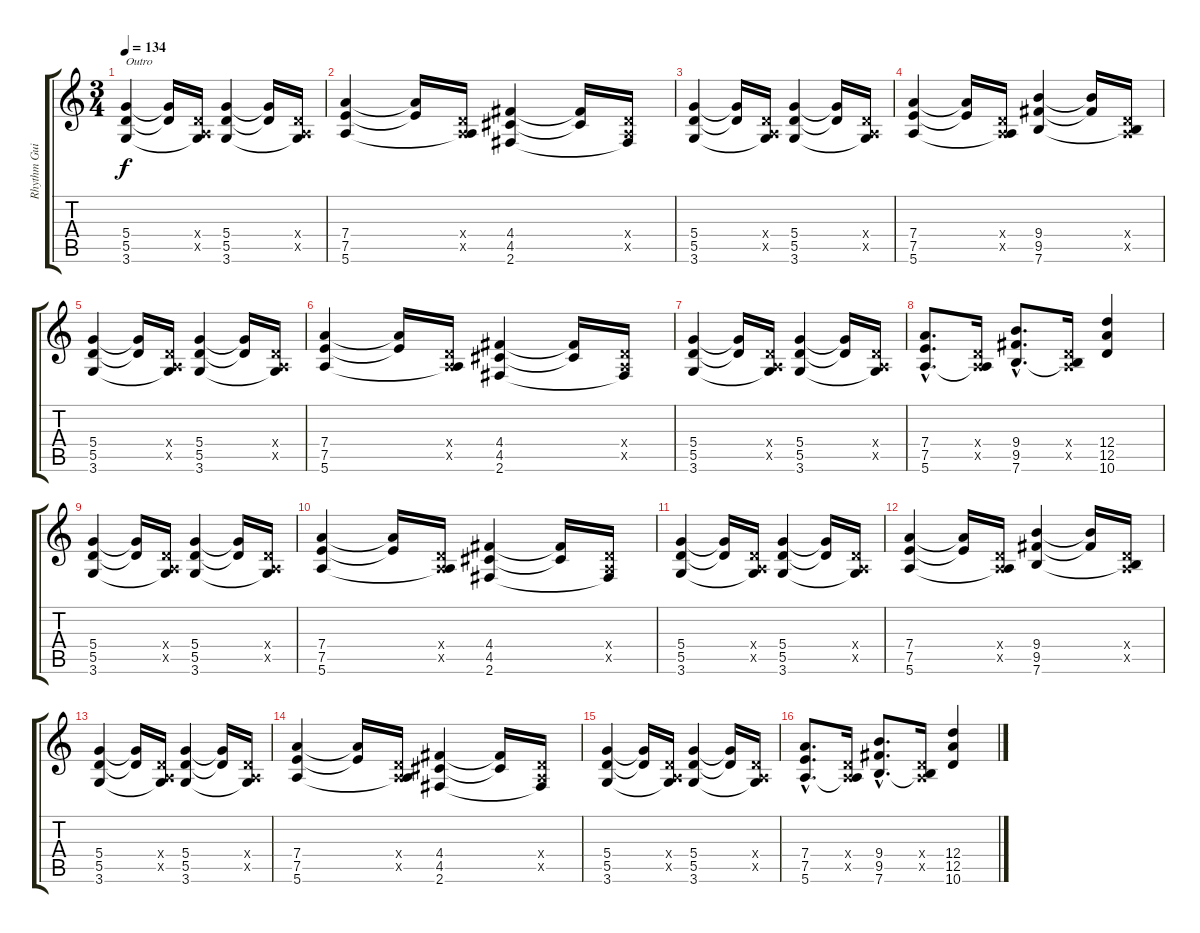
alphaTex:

\track ("Rhythm Guitar 1" "Rhythm Gui") {instrument distortionguitar}
\staff {score tabs}
\tuning (E4 B3 G3 D3 A2 E2) {hide}
\ts (3 4)
\tempo 134
\clef g2
\ks c
(5.4 5.5 3.6).4{txt "Outro" dy f} (5.4{t} 5.5{t}).16 (0.4{x} 0.5{x} 3.6{t}).16 (5.4 5.5 3.6).4 (5.4{t} 5.5{t}).16 (0.4{x} 0.5{x} 3.6{t}).16 |
(7.4 7.5 5.6).4 (7.4{t} 7.5{t}).16 (0.4{x} 0.5{x} 5.6{t}).16 (4.4 4.5 2.6).4 (4.4{t} 4.5{t}).16 (0.4{x} 0.5{x} 2.6{t}).16 |
(5.4 5.5 3.6).4 (5.4{t} 5.5{t}).16 (0.4{x} 0.5{x} 3.6{t}).16 (5.4 5.5 3.6).4 (5.4{t} 5.5{t}).16 (0.4{x} 0.5{x} 3.6{t}).16 |
(7.4 7.5 5.6).4 (7.4{t} 7.5{t}).16 (0.4{x} 0.5{x} 5.6{t}).16 (9.4 9.5 7.6).4 (9.4{t} 9.5{t}).16 (0.4{x} 0.5{x} 7.6{t}).16 |
(5.4 5.5 3.6).4 (5.4{t} 5.5{t}).16 (0.4{x} 0.5{x} 3.6{t}).16 (5.4 5.5 3.6).4 (5.4{t} 5.5{t}).16 (0.4{x} 0.5{x} 3.6{t}).16 |
(7.4 7.5 5.6).4 (7.4{t} 7.5{t}).16 (0.4{x} 0.5{x} 5.6{t}).16 (4.4 4.5 2.6).4 (4.4{t} 4.5{t}).16 (0.4{x} 0.5{x} 2.6{t}).16 |
(5.4 5.5 3.6).4 (5.4{t} 5.5{t}).16 (0.4{x} 0.5{x} 3.6{t}).16 (5.4 5.5 3.6).4 (5.4{t} 5.5{t}).16 (0.4{x} 0.5{x} 3.6{t}).16 |
(7.4{hac} 7.5{hac} 5.6{hac}).8{d} (0.4{x} 0.5{x} 5.6{t}).16 (9.4{hac} 9.5{hac} 7.6{hac}).8{d} (0.4{x} 0.5{x} 7.6{t}).16 (12.4 12.5 10.6).4 |
(5.4 5.5 3.6).4 (5.4{t} 5.5{t}).16 (0.4{x} 0.5{x} 3.6{t}).16 (5.4 5.5 3.6).4 (5.4{t} 5.5{t}).16 (0.4{x} 0.5{x} 3.6{t}).16 |
(7.4 7.5 5.6).4 (7.4{t} 7.5{t}).16 (0.4{x} 0.5{x} 5.6{t}).16 (4.4 4.5 2.6).4 (4.4{t} 4.5{t}).16 (0.4{x} 0.5{x} 2.6{t}).16 |
(5.4 5.5 3.6).4 (5.4{t} 5.5{t}).16 (0.4{x} 0.5{x} 3.6{t}).16 (5.4 5.5 3.6).4 (5.4{t} 5.5{t}).16 (0.4{x} 0.5{x} 3.6{t}).16 |
(7.4 7.5 5.6).4 (7.4{t} 7.5{t}).16 (0.4{x} 0.5{x} 5.6{t}).16 (9.4 9.5 7.6).4 (9.4{t} 9.5{t}).16 (0.4{x} 0.5{x} 7.6{t}).16 |
(5.4 5.5 3.6).4 (5.4{t} 5.5{t}).16 (0.4{x} 0.5{x} 3.6{t}).16 (5.4 5.5 3.6).4 (5.4{t} 5.5{t}).16 (0.4{x} 0.5{x} 3.6{t}).16 |
(7.4 7.5 5.6).4 (7.4{t} 7.5{t}).16 (0.4{x} 0.5{x} 5.6{t}).16 (4.4 4.5 2.6).4 (4.4{t} 4.5{t}).16 (0.4{x} 0.5{x} 2.6{t}).16 |
(5.4 5.5 3.6).4 (5.4{t} 5.5{t}).16 (0.4{x} 0.5{x} 3.6{t}).16 (5.4 5.5 3.6).4 (5.4{t} 5.5{t}).16 (0.4{x} 0.5{x} 3.6{t}).16 |
(7.4{hac} 7.5{hac} 5.6{hac}).8{d} (0.4{x} 0.5{x} 5.6{t}).16 (9.4{hac} 9.5{hac} 7.6{hac}).8{d} (0.4{x} 0.5{x} 7.6{t}).16 (12.4 12.5 10.6).4
